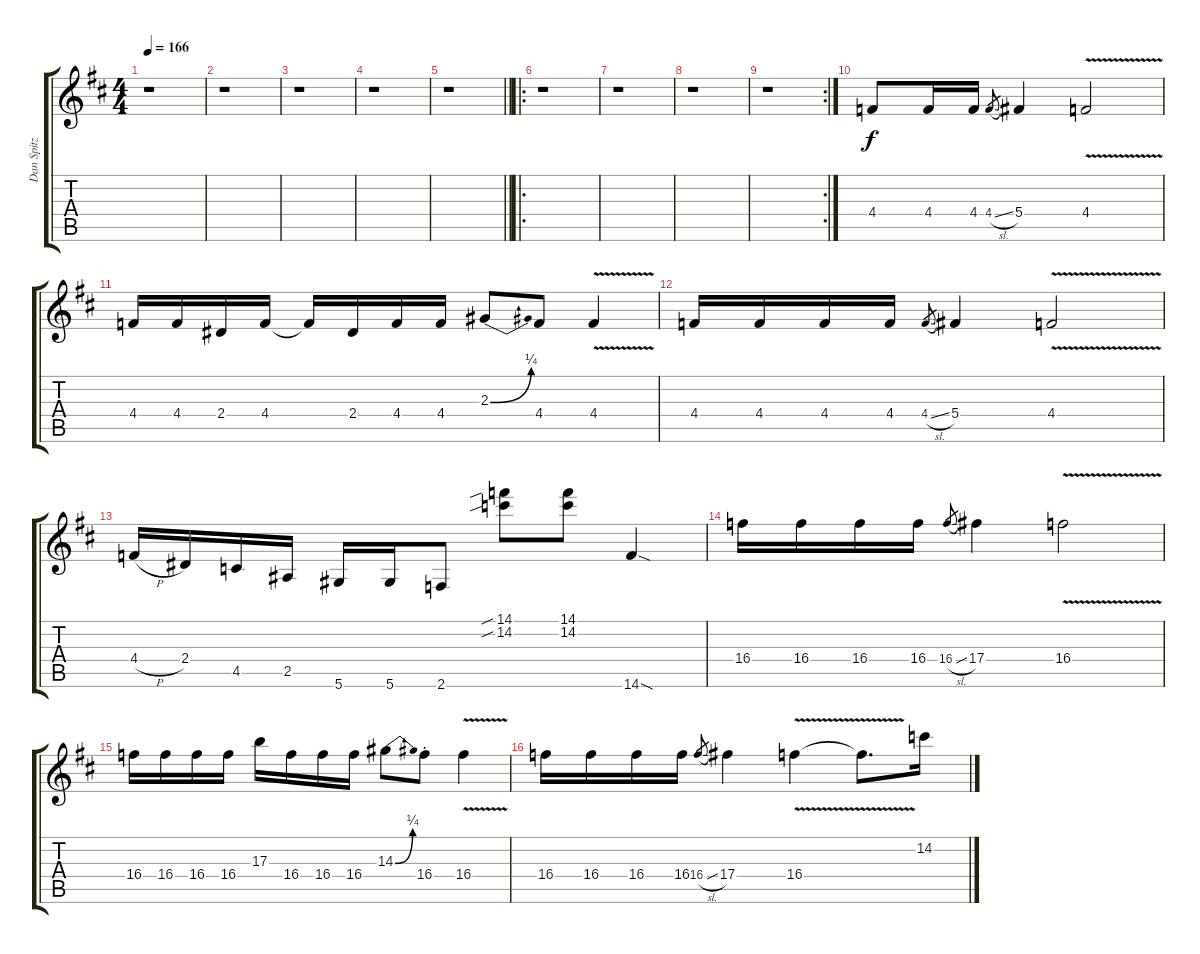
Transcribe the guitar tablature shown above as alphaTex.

\track ("Dan Spitz Lead" "Dan Spitz ") {instrument distortionguitar}
\staff {score tabs}
\tuning (Eb4 Bb3 Gb3 Db3 Ab2 Eb2) {hide}
\ts (4 4)
\tempo 166
\clef g2
\ks d
r.1{dy f} |
r.1 |
r.1 |
r.1 |
\barLineRight lightlight
r.1 |
\ro
r.1 |
r.1 |
r.1 |
\rc 2
r.1 |
4.4.8 4.4.16 4.4.16 4.4{sl}.8{gr} 5.4.4 4.4{v}.2 |
4.4.16 4.4.16 2.4.16 4.4.16 4.4{t}.16 2.4.16 4.4.16 4.4.16 2.3{be (bend 0 0 60 1)}.8 4.4.8 4.4{v}.4 |
4.4.16 4.4.16 4.4.16 4.4.16 4.4{sl}.8{gr} 5.4.4 4.4{v}.2 |
4.4{h}.16 2.4.16 4.5.16 2.5.16 5.6.16 5.6.16 2.6.8 (14.1{sib} 14.2{sib}).8 (14.1 14.2).8 14.6{sod}.4 |
16.4.16 16.4.16 16.4.16 16.4.16 16.4{sl}.8{gr} 17.4.4 16.4{v}.2 |
16.4.16 16.4.16 16.4.16 16.4.16 17.3.16 16.4.16 16.4.16 16.4.16 14.3{be (bend 0 0 60 1)}.8 16.4{st}.8 16.4{v}.4 |
16.4.16 16.4.16 16.4.16 16.4.16 16.4{sl}.8{gr} 17.4.4 16.4{v}.4 16.4{v t}.8{d} 14.2.16
